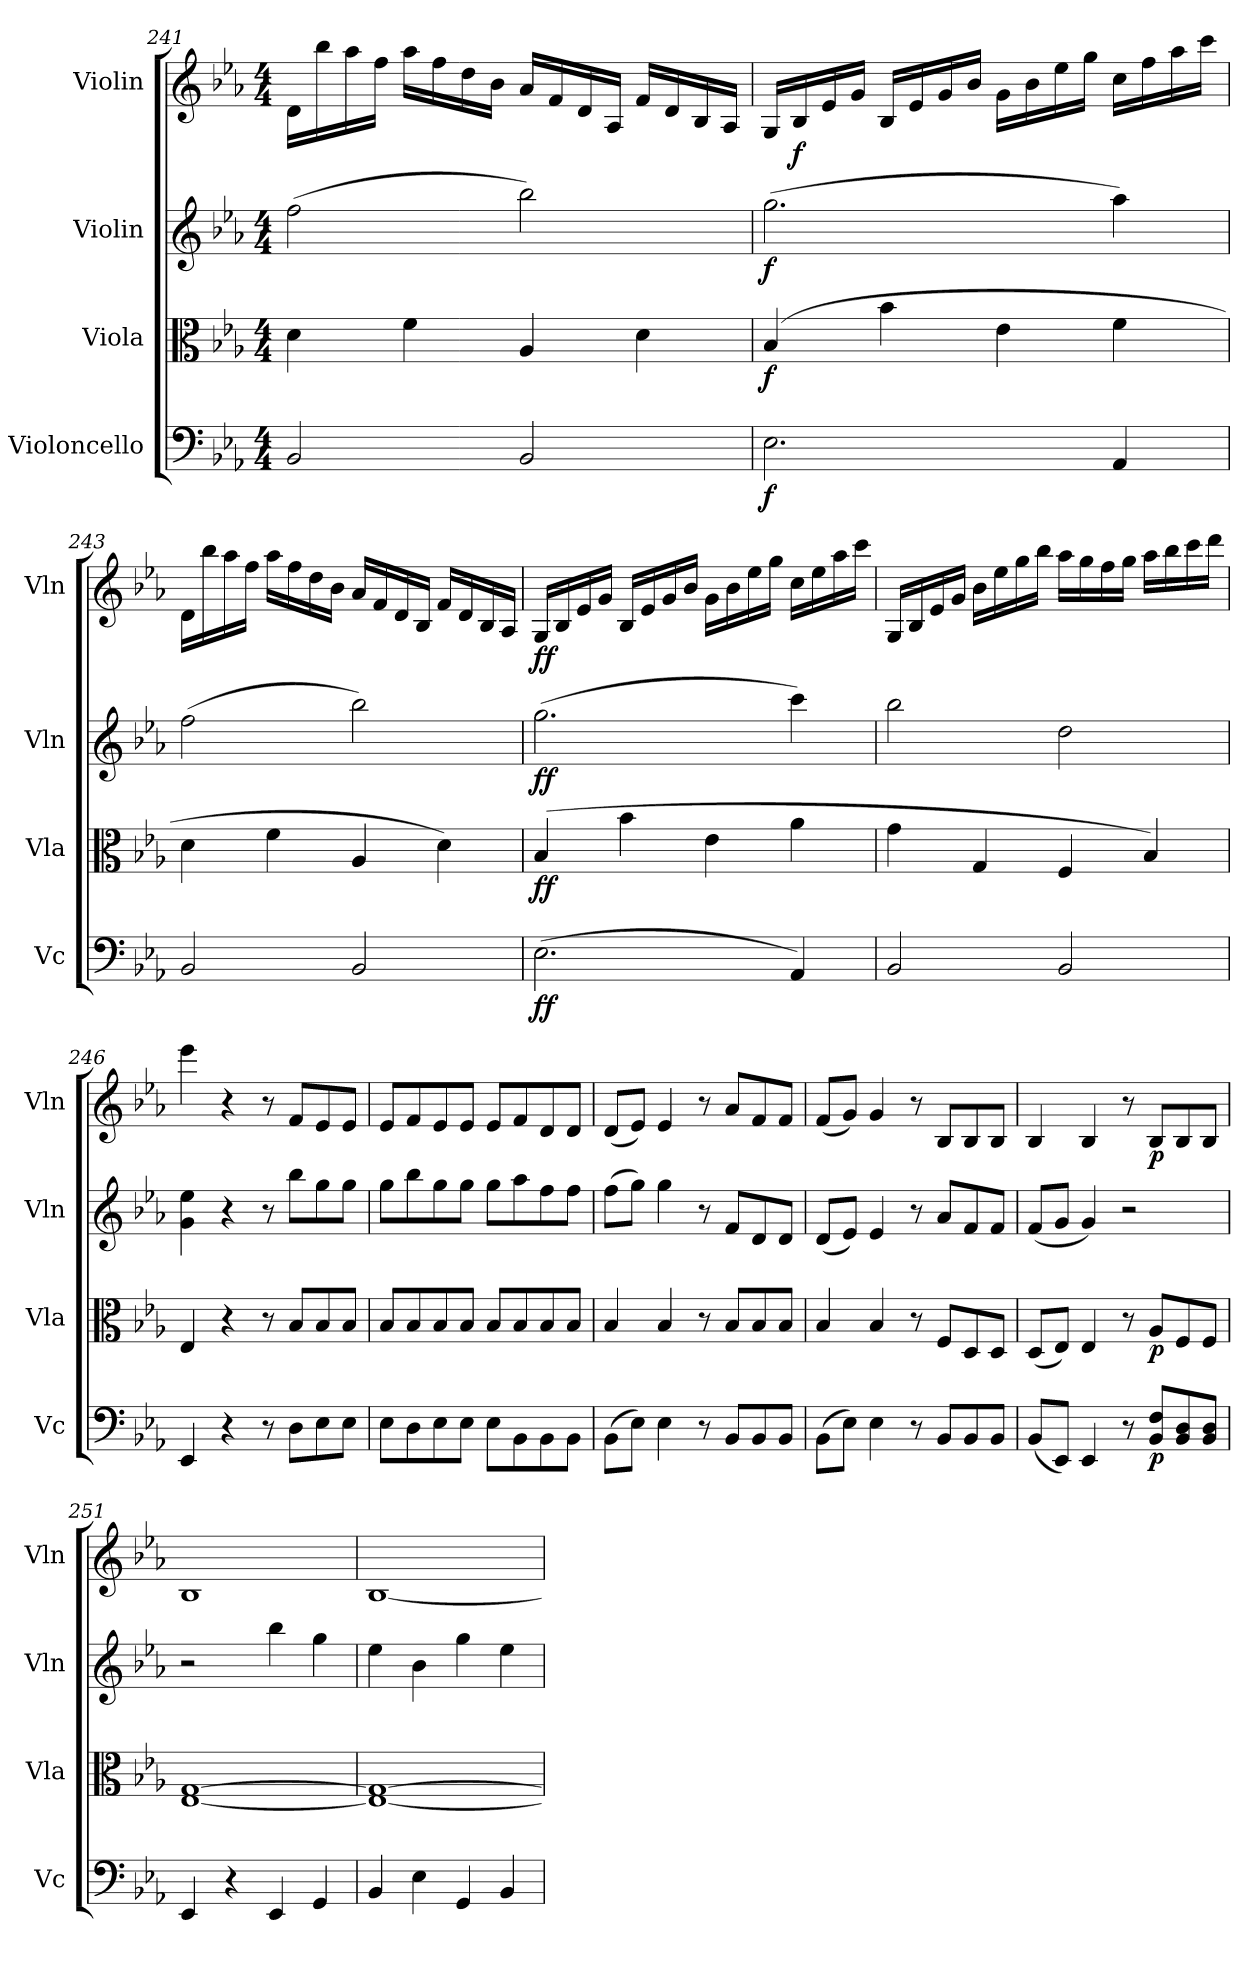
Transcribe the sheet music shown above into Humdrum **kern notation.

**kern	**dynam	**kern	**dynam	**kern	**dynam	**kern	**dynam
*part4	*part4	*part3	*part3	*part2	*part2	*part1	*part1
*staff4	*staff4	*staff3	*staff3	*staff2	*staff2	*staff1	*staff1
*I"Violoncello	*	*I"Viola	*	*I"Violin	*	*I"Violin	*
*I'Vc	*	*I'Vla	*	*I'Vln	*	*I'Vln	*
*clefF4	*	*clefC3	*	*clefG2	*	*clefG2	*
*k[b-e-a-]	*	*k[b-e-a-]	*	*k[b-e-a-]	*	*k[b-e-a-]	*
*E-:	*	*E-:	*	*E-:	*	*E-:	*
*M4/4	*	*M4/4	*	*M4/4	*	*M4/4	*
=241	=241	=241	=241	=241	=241	=241	=241
2BB-/	.	4d\	.	(2ff\	.	16d\LL	.
.	.	.	.	.	.	16bb-\	.
.	.	.	.	.	.	16aa-\	.
.	.	.	.	.	.	16ff\JJ	.
.	.	4f\	.	.	.	16aa-\LL	.
.	.	.	.	.	.	16ff\	.
.	.	.	.	.	.	16dd\	.
.	.	.	.	.	.	16b-\JJ	.
2BB-/	.	4A-/	.	2bb-\)	.	16a-/LL	.
.	.	.	.	.	.	16f/	.
.	.	.	.	.	.	16d/	.
.	.	.	.	.	.	16A-/JJ	.
.	.	4d\	.	.	.	16f/LL	.
.	.	.	.	.	.	16d/	.
.	.	.	.	.	.	16B-/	.
.	.	.	.	.	.	16A-/JJ	.
=242	=242	=242	=242	=242	=242	=242	=242
2.E-\	f	(4B-/	f	(2.gg\	f	16G/LL	.
.	.	.	.	.	.	16B-/	f
.	.	.	.	.	.	16e-/	.
.	.	.	.	.	.	16g/JJ	.
.	.	4b-\	.	.	.	16B-/LL	.
.	.	.	.	.	.	16e-/	.
.	.	.	.	.	.	16g/	.
.	.	.	.	.	.	16b-/JJ	.
.	.	4e-\	.	.	.	16g\LL	.
.	.	.	.	.	.	16b-\	.
.	.	.	.	.	.	16ee-\	.
.	.	.	.	.	.	16gg\JJ	.
4AA-/	.	4f\	.	4aa-\)	.	16cc\LL	.
.	.	.	.	.	.	16ff\	.
.	.	.	.	.	.	16aa-\	.
.	.	.	.	.	.	16ccc\JJ	.
=243	=243	=243	=243	=243	=243	=243	=243
2BB-/	.	4d\	.	(2ff\	.	16d/LL	.
.	.	.	.	.	.	16bb-\	.
.	.	.	.	.	.	16aa-\	.
.	.	.	.	.	.	16ff\JJ	.
.	.	4f\	.	.	.	16aa-\LL	.
.	.	.	.	.	.	16ff\	.
.	.	.	.	.	.	16dd\	.
.	.	.	.	.	.	16b-\JJ	.
2BB-/	.	4A-/	.	2bb-\)	.	16a-/LL	.
.	.	.	.	.	.	16f/	.
.	.	.	.	.	.	16d/	.
.	.	.	.	.	.	16B-/JJ	.
.	.	4d\)	.	.	.	16f/LL	.
.	.	.	.	.	.	16d/	.
.	.	.	.	.	.	16B-/	.
.	.	.	.	.	.	16A-/JJ	.
=244	=244	=244	=244	=244	=244	=244	=244
(2.E-\	ff	(4B-/	ff	(2.gg\	ff	16G/LL	ff
.	.	.	.	.	.	16B-/	.
.	.	.	.	.	.	16e-/	.
.	.	.	.	.	.	16g/JJ	.
.	.	4b-\	.	.	.	16B-/LL	.
.	.	.	.	.	.	16e-/	.
.	.	.	.	.	.	16g/	.
.	.	.	.	.	.	16b-/JJ	.
.	.	4e-\	.	.	.	16g\LL	.
.	.	.	.	.	.	16b-\	.
.	.	.	.	.	.	16ee-\	.
.	.	.	.	.	.	16gg\JJ	.
4AA-/)	.	4a-\	.	4ccc\)	.	16cc\LL	.
.	.	.	.	.	.	16ee-\	.
.	.	.	.	.	.	16aa-\	.
.	.	.	.	.	.	16ccc\JJ	.
=245	=245	=245	=245	=245	=245	=245	=245
2BB-/	.	4g\	.	2bb-\	.	16G/LL	.
.	.	.	.	.	.	16B-/	.
.	.	.	.	.	.	16e-/	.
.	.	.	.	.	.	16g/JJ	.
.	.	4G/	.	.	.	16b-\LL	.
.	.	.	.	.	.	16ee-\	.
.	.	.	.	.	.	16gg\	.
.	.	.	.	.	.	16bb-\JJ	.
2BB-/	.	4F/	.	2dd\	.	16aa-\LL	.
.	.	.	.	.	.	16gg\	.
.	.	.	.	.	.	16ff\	.
.	.	.	.	.	.	16gg\JJ	.
.	.	4B-/)	.	.	.	16aa-\LL	.
.	.	.	.	.	.	16bb-\	.
.	.	.	.	.	.	16ccc\	.
.	.	.	.	.	.	16ddd\JJ	.
=246	=246	=246	=246	=246	=246	=246	=246
4EE-/	.	4E-/	.	4g\ 4ee-\	.	4eee-\	.
4r	.	4r	.	4r	.	4r	.
8r	.	8r	.	8r	.	8r	.
8D\L	.	8B-/L	.	8bb-\L	.	8f/L	.
8E-\	.	8B-/	.	8gg\	.	8e-/	.
8E-\J	.	8B-/J	.	8gg\J	.	8e-/J	.
=247	=247	=247	=247	=247	=247	=247	=247
8E-\L	.	8B-/L	.	8gg\L	.	8e-/L	.
8D\	.	8B-/	.	8bb-\	.	8f/	.
8E-\	.	8B-/	.	8gg\	.	8e-/	.
8E-\J	.	8B-/J	.	8gg\J	.	8e-/J	.
8E-\L	.	8B-/L	.	8gg\L	.	8e-/L	.
8BB-\	.	8B-/	.	8aa-\	.	8f/	.
8BB-\	.	8B-/	.	8ff\	.	8d/	.
8BB-\J	.	8B-/J	.	8ff\J	.	8d/J	.
=248	=248	=248	=248	=248	=248	=248	=248
(8BB-\L	.	4B-/	.	(8ff\L	.	(8d/L	.
8E-\J)	.	.	.	8gg\J)	.	8e-/J)	.
4E-\	.	4B-/	.	4gg\	.	4e-/	.
8r	.	8r	.	8r	.	8r	.
8BB-/L	.	8B-/L	.	8f/L	.	8a-/L	.
8BB-/	.	8B-/	.	8d/	.	8f/	.
8BB-/J	.	8B-/J	.	8d/J	.	8f/J	.
=249	=249	=249	=249	=249	=249	=249	=249
(8BB-\L	.	4B-/	.	(8d/L	.	(8f/L	.
8E-\J)	.	.	.	8e-/J)	.	8g/J)	.
4E-\	.	4B-/	.	4e-/	.	4g/	.
8r	.	8r	.	8r	.	8r	.
8BB-/L	.	8F/L	.	8a-/L	.	8B-/L	.
8BB-/	.	8D/	.	8f/	.	8B-/	.
8BB-/J	.	8D/J	.	8f/J	.	8B-/J	.
=250	=250	=250	=250	=250	=250	=250	=250
(8BB-/L	.	(8D/L	.	(8f/L	.	4B-/	.
8EE-/J)	.	8E-/J)	.	8g/J	.	.	.
4EE-/	.	4E-/	.	4g/)	.	4B-/	.
8r	.	8r	.	2r	.	8r	.
8BB-/ 8F/L	p	8A-/L	p	.	.	8B-/L	p
8BB-/ 8D/	.	8F/	.	.	.	8B-/	.
8BB-/ 8D/J	.	8F/J	.	.	.	8B-/J	.
=251	=251	=251	=251	=251	=251	=251	=251
4EE-/	.	[1E- [1G	.	2r	.	1B-	.
4r	.	.	.	.	.	.	.
4EE-/	.	.	.	4bb-\	.	.	.
4GG/	.	.	.	4gg\	.	.	.
=252	=252	=252	=252	=252	=252	=252	=252
4BB-/	.	1E-_ 1G_	.	4ee-\	.	[1B-	.
4E-\	.	.	.	4b-\	.	.	.
4GG/	.	.	.	4gg\	.	.	.
4BB-/	.	.	.	4ee-\	.	.	.
=	=	=	=	=	=	=	=
*-	*-	*-	*-	*-	*-	*-	*-
